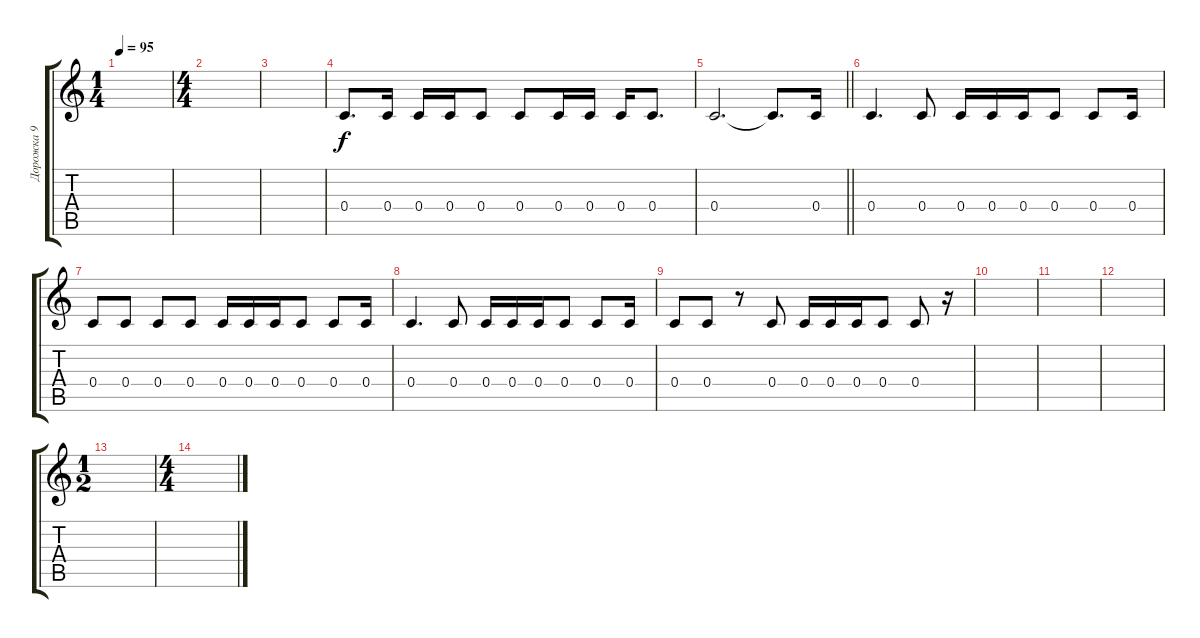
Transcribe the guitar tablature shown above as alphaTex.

\track ("Дорожка 9" "Дорожка 9") {instrument acousticguitarsteel}
\staff {score tabs}
\tuning (D4 A3 F3 C3 G2 C2) {hide}
\ts (1 4)
\tempo 95
\clef g2
\ks c
|
\ts (4 4)
|
|
0.4.8{d} 0.4.16 0.4.16 0.4.16 0.4.8 0.4.8 0.4.16 0.4.16 0.4.16 0.4.8{d} |
\barLineRight lightlight
0.4.2{d} 0.4{t}.8{d} 0.4.16 |
0.4.4{d} 0.4.8 0.4.16 0.4.16 0.4.16 0.4.8 0.4.8 0.4.16 |
0.4.8 0.4.8 0.4.8 0.4.8 0.4.16 0.4.16 0.4.16 0.4.8 0.4.8 0.4.16 |
0.4.4{d} 0.4.8 0.4.16 0.4.16 0.4.16 0.4.8 0.4.8 0.4.16 |
0.4.8 0.4.8 r.8 0.4.8 0.4.16 0.4.16 0.4.16 0.4.8 0.4.8 r.16 |
|
|
|
\ts (1 2)
|
\ts (4 4)
